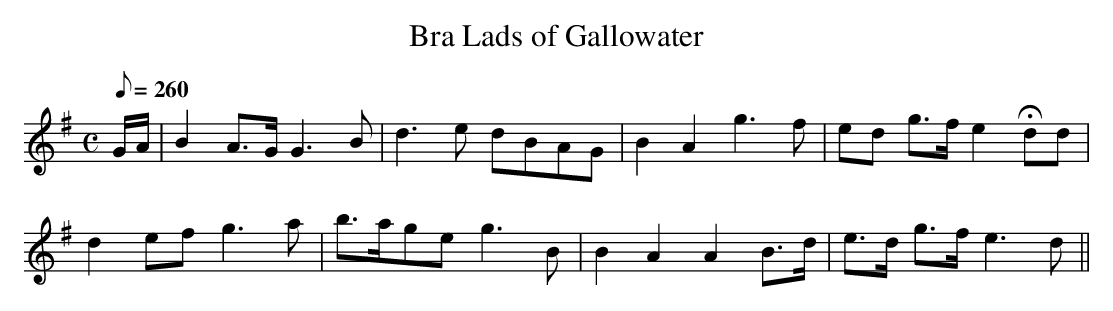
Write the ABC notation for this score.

X:1
T: Bra Lads of Gallowater
M: C
L: 1/8
Q: 260
K: G
G/A/| B2 A>G G3B| d3e dBAG| B2A2 g3f| ed g>f e2 Hdd|
d2 ef g3a| b>age g3B| B2A2A2 B>d| e>d g>f e3d ||
